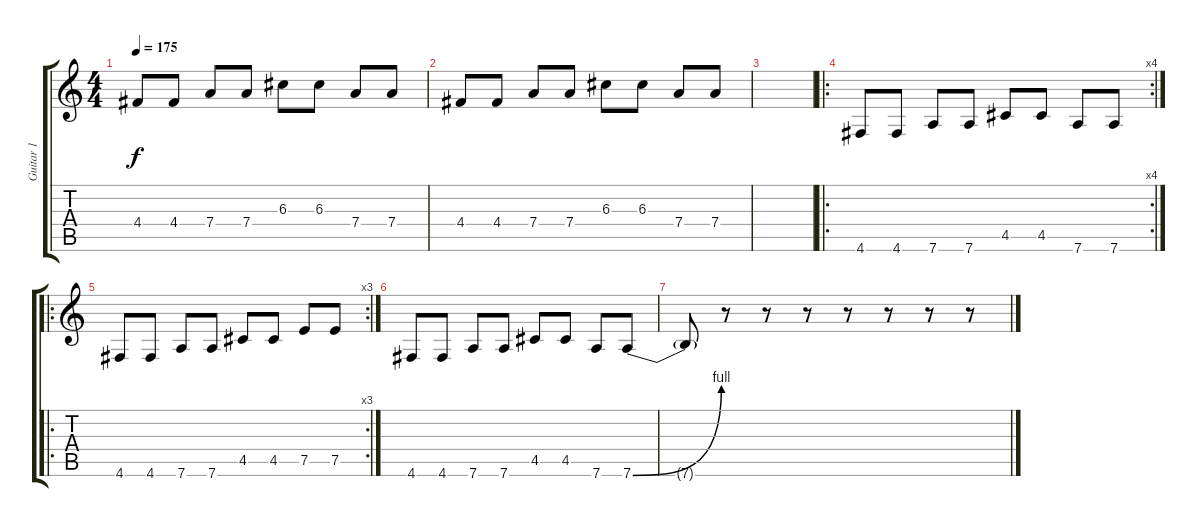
\track ("Guitar 1" "Guitar 1") {instrument overdrivenguitar}
\staff {score tabs}
\tuning (E4 B3 G3 D3 A2 D2) {hide}
\ts (4 4)
\tempo 175
\clef g2
\ks c
4.4.8{dy f} 4.4.8 7.4.8 7.4.8 6.3.8 6.3.8 7.4.8 7.4.8 |
4.4.8 4.4.8 7.4.8 7.4.8 6.3.8 6.3.8 7.4.8 7.4.8 |
|
\ro
\rc 4
4.6.8 4.6.8 7.6.8 7.6.8 4.5.8 4.5.8 7.6.8 7.6.8 |
\ro
\rc 3
4.6.8 4.6.8 7.6.8 7.6.8 4.5.8 4.5.8 7.5.8 7.5.8 |
4.6.8 4.6.8 7.6.8 7.6.8 4.5.8 4.5.8 7.6.8 7.6{be (bend 0 0 60 4)}.8 |
7.6{t}.8 r.8 r.8 r.8 r.8 r.8 r.8 r.8
